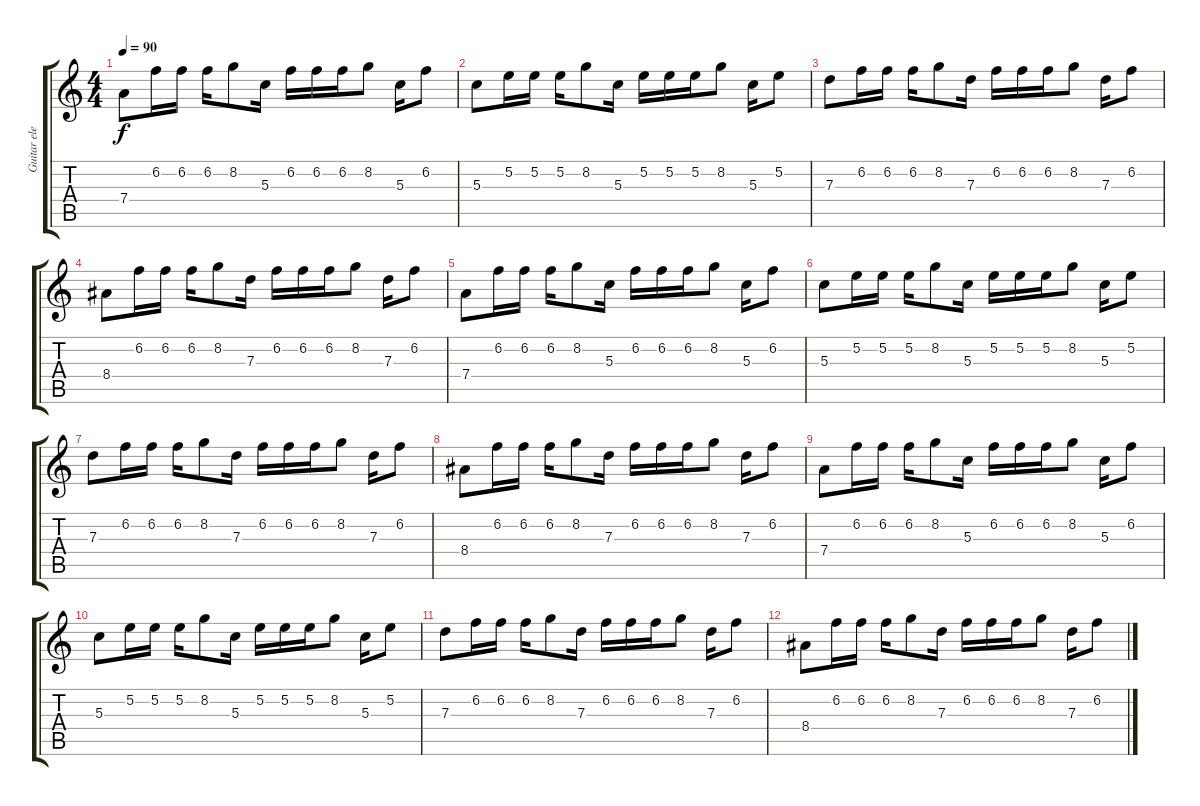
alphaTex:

\track ("Guitar electrique" "Guitar ele") {instrument distortionguitar}
\staff {score tabs}
\tuning (E4 B3 G3 D3 A2 E2) {hide}
\ts (4 4)
\tempo 90
\clef g2
\ks c
7.4.8{dy f} 6.2.16 6.2.16 6.2.16 8.2.8 5.3.16 6.2.16 6.2.16 6.2.16 8.2.8 5.3.16 6.2.8 |
5.3.8 5.2.16 5.2.16 5.2.16 8.2.8 5.3.16 5.2.16 5.2.16 5.2.16 8.2.8 5.3.16 5.2.8 |
7.3.8 6.2.16 6.2.16 6.2.16 8.2.8 7.3.16 6.2.16 6.2.16 6.2.16 8.2.8 7.3.16 6.2.8 |
8.4.8 6.2.16 6.2.16 6.2.16 8.2.8 7.3.16 6.2.16 6.2.16 6.2.16 8.2.8 7.3.16 6.2.8 |
7.4.8 6.2.16 6.2.16 6.2.16 8.2.8 5.3.16 6.2.16 6.2.16 6.2.16 8.2.8 5.3.16 6.2.8 |
5.3.8 5.2.16 5.2.16 5.2.16 8.2.8 5.3.16 5.2.16 5.2.16 5.2.16 8.2.8 5.3.16 5.2.8 |
7.3.8 6.2.16 6.2.16 6.2.16 8.2.8 7.3.16 6.2.16 6.2.16 6.2.16 8.2.8 7.3.16 6.2.8 |
8.4.8 6.2.16 6.2.16 6.2.16 8.2.8 7.3.16 6.2.16 6.2.16 6.2.16 8.2.8 7.3.16 6.2.8 |
7.4.8 6.2.16 6.2.16 6.2.16 8.2.8 5.3.16 6.2.16 6.2.16 6.2.16 8.2.8 5.3.16 6.2.8 |
5.3.8 5.2.16 5.2.16 5.2.16 8.2.8 5.3.16 5.2.16 5.2.16 5.2.16 8.2.8 5.3.16 5.2.8 |
7.3.8 6.2.16 6.2.16 6.2.16 8.2.8 7.3.16 6.2.16 6.2.16 6.2.16 8.2.8 7.3.16 6.2.8 |
8.4.8 6.2.16 6.2.16 6.2.16 8.2.8 7.3.16 6.2.16 6.2.16 6.2.16 8.2.8 7.3.16 6.2.8
